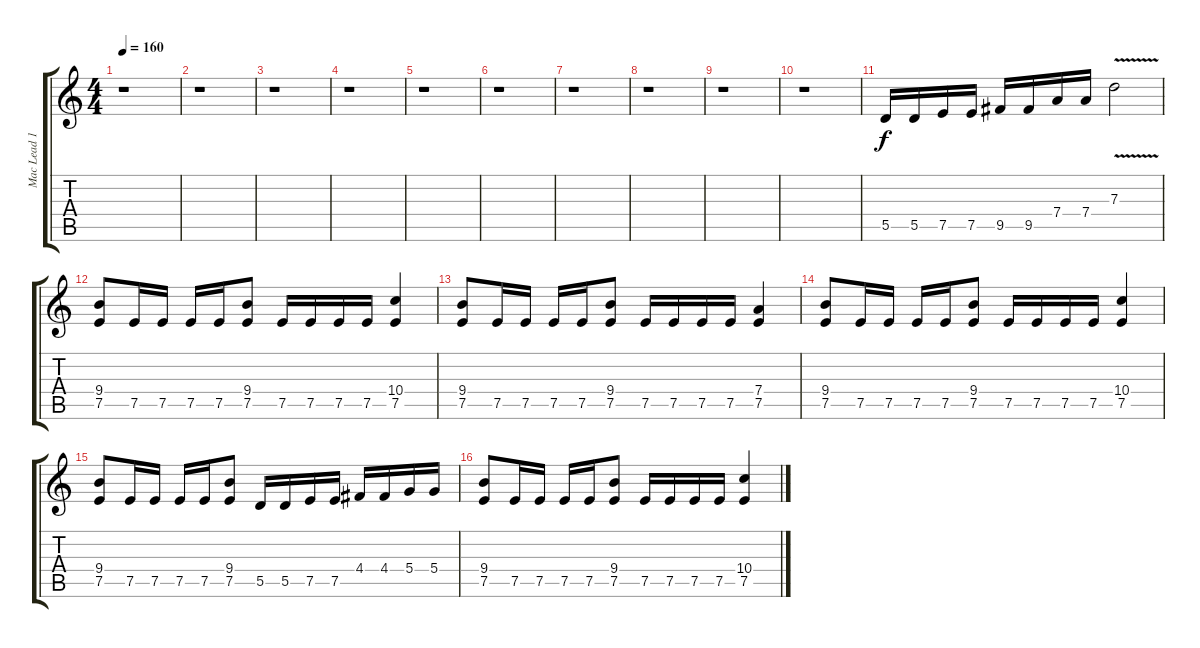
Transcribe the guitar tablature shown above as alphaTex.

\track ("Mac Lead 1" "Mac Lead 1") {instrument overdrivenguitar}
\staff {score tabs}
\tuning (E4 B3 G3 D3 A2 E2) {hide}
\ts (4 4)
\tempo 160
\clef g2
\ks c
r.1{dy f} |
r.1 |
r.1 |
r.1 |
r.1 |
r.1 |
r.1 |
r.1 |
r.1 |
r.1 |
5.5.16{instrument overdrivenguitar} 5.5.16 7.5.16 7.5.16 9.5.16 9.5.16 7.4.16 7.4.16 7.3{v}.2 |
(9.4 7.5).8 7.5.16 7.5.16 7.5.16 7.5.16 (9.4 7.5).8 7.5.16 7.5.16 7.5.16 7.5.16 (10.4 7.5).4 |
(9.4 7.5).8 7.5.16 7.5.16 7.5.16 7.5.16 (9.4 7.5).8 7.5.16 7.5.16 7.5.16 7.5.16 (7.4 7.5).4 |
(9.4 7.5).8 7.5.16 7.5.16 7.5.16 7.5.16 (9.4 7.5).8 7.5.16 7.5.16 7.5.16 7.5.16 (10.4 7.5).4 |
(9.4 7.5).8 7.5.16 7.5.16 7.5.16 7.5.16 (9.4 7.5).8 5.5.16 5.5.16 7.5.16 7.5.16 4.4.16 4.4.16 5.4.16 5.4.16 |
(9.4 7.5).8 7.5.16 7.5.16 7.5.16 7.5.16 (9.4 7.5).8 7.5.16 7.5.16 7.5.16 7.5.16 (10.4 7.5).4
